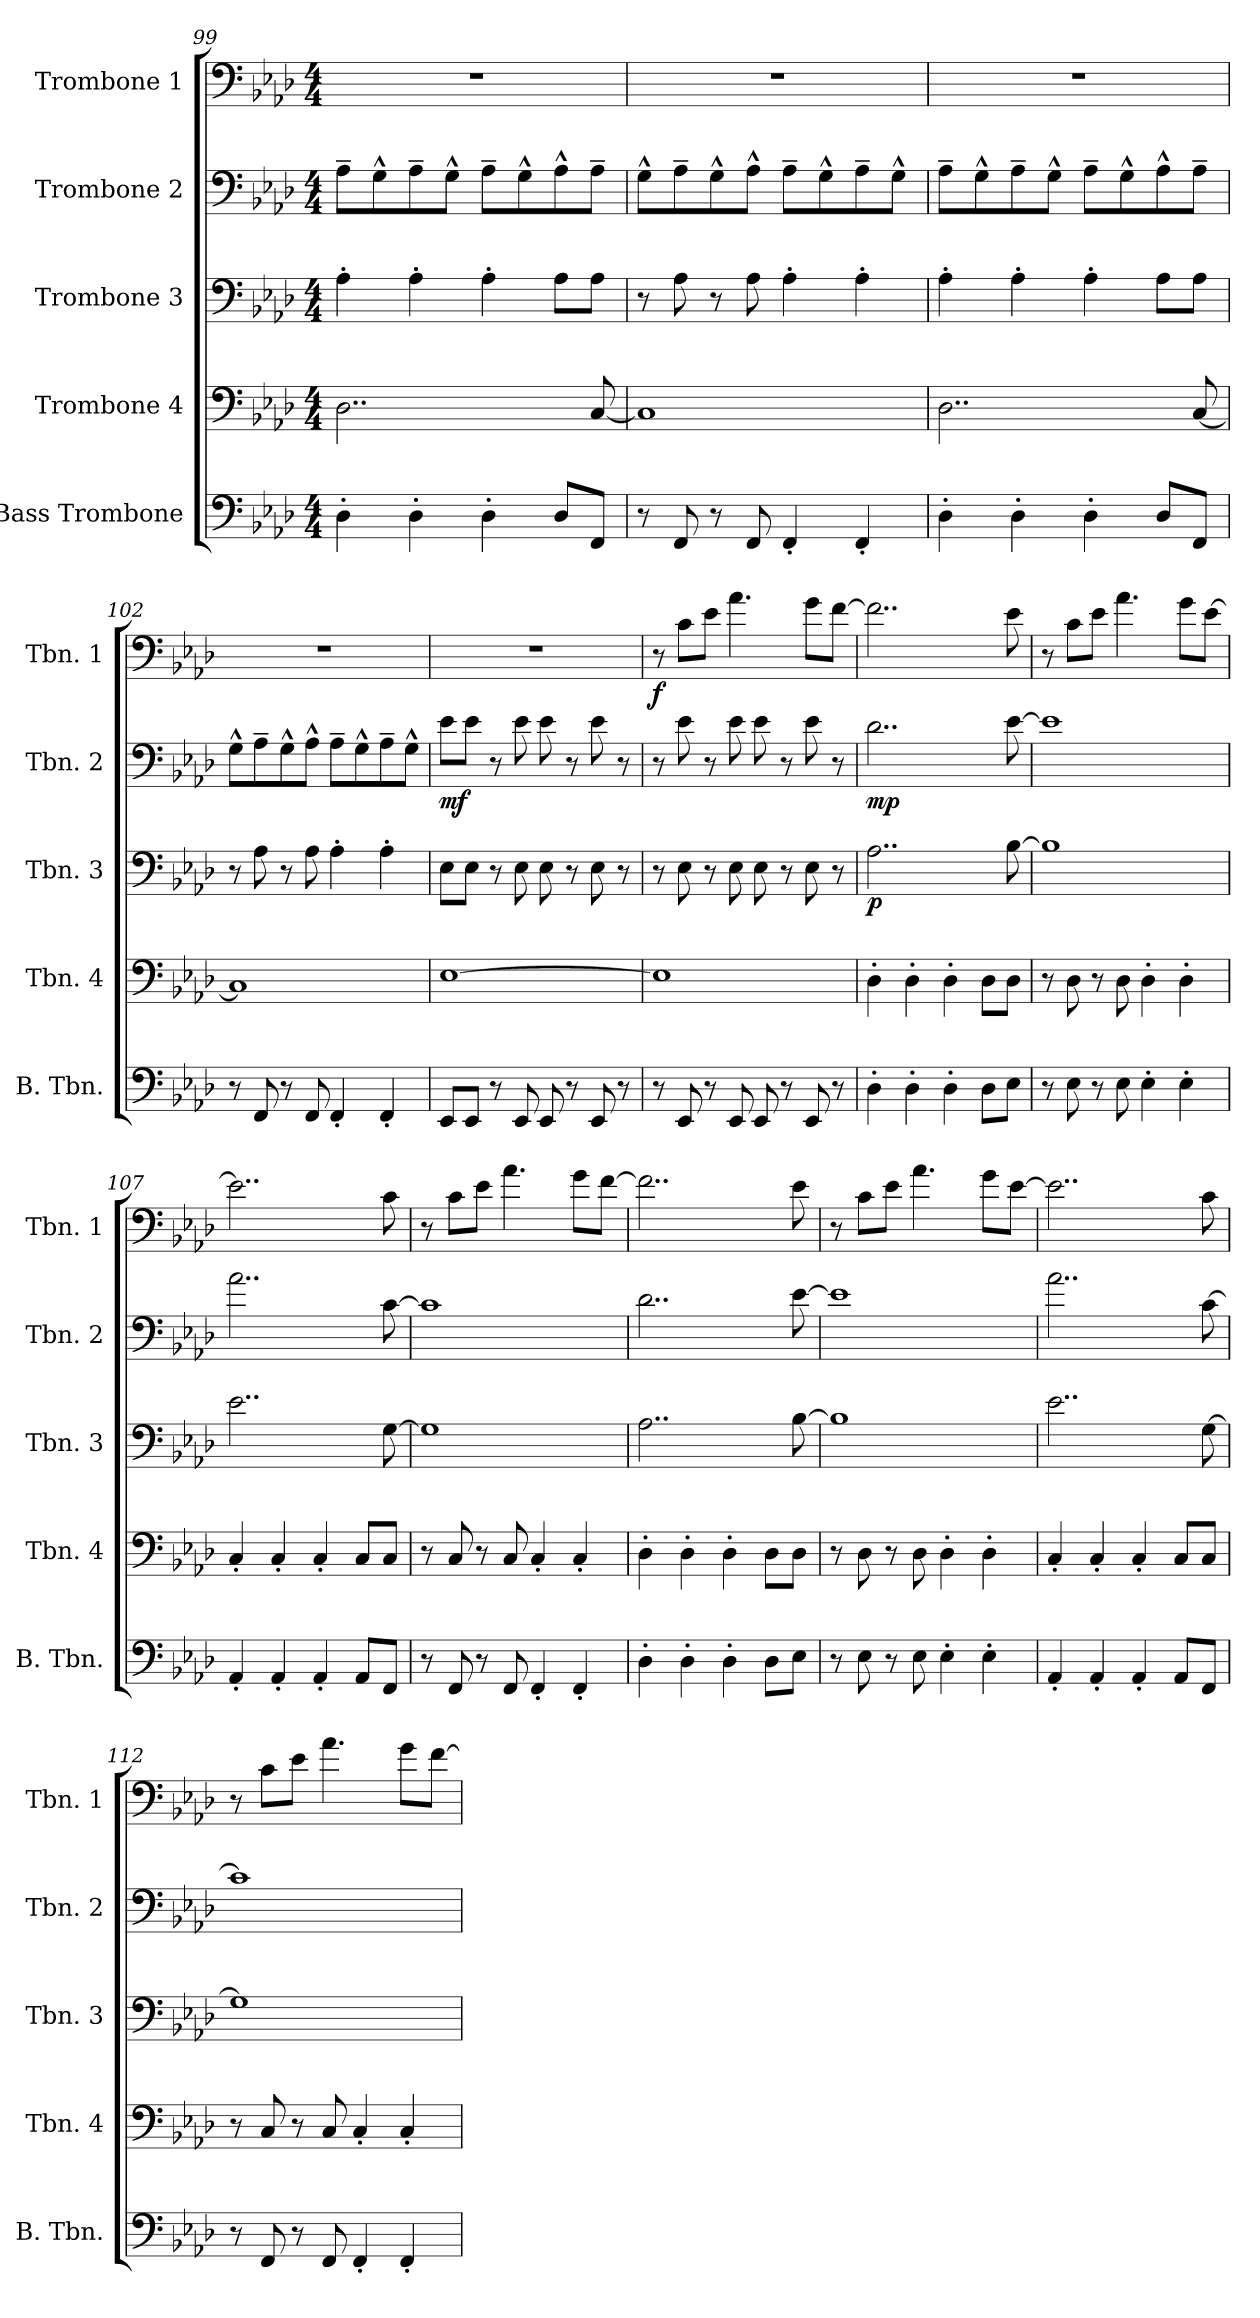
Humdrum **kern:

**kern	**dynam	**kern	**kern	**dynam	**kern	**dynam	**kern	**dynam
*part5	*part5	*part4	*part3	*part3	*part2	*part2	*part1	*part1
*staff5	*staff5	*staff4	*staff3	*staff3	*staff2	*staff2	*staff1	*staff1
*I"Bass Trombone	*	*I"Trombone 4	*I"Trombone 3	*	*I"Trombone 2	*	*I"Trombone 1	*
*I'B. Tbn.	*	*I'Tbn. 4	*I'Tbn. 3	*	*I'Tbn. 2	*	*I'Tbn. 1	*
*clefF4	*	*clefF4	*clefF4	*	*clefF4	*	*clefF4	*
*k[b-e-a-d-]	*	*k[b-e-a-d-]	*k[b-e-a-d-]	*	*k[b-e-a-d-]	*	*k[b-e-a-d-]	*
*M4/4	*	*M4/4	*M4/4	*	*M4/4	*	*M4/4	*
=99	=99	=99	=99	=99	=99	=99	=99	=99
4D-'\	.	2..D-\	4A-'\	.	8A-~\L	.	1r	.
.	.	.	.	.	8G^^\	.	.	.
4D-'\	.	.	4A-'\	.	8A-~\	.	.	.
.	.	.	.	.	8G^^\J	.	.	.
4D-'\	.	.	4A-'\	.	8A-~\L	.	.	.
.	.	.	.	.	8G^^\	.	.	.
8D-/L	.	.	8A-\L	.	8A-^^\	.	.	.
8FF/J	.	[8C/	8A-\J	.	8A-~\J	.	.	.
!!LO:PB:g=z
=100	=100	=100	=100	=100	=100	=100	=100	=100
8r	.	1C]	8r	.	8G^^\L	.	1r	.
8FF/	.	.	8A-\	.	8A-~\	.	.	.
8r	.	.	8r	.	8G^^\	.	.	.
8FF/	.	.	8A-\	.	8A-^^\J	.	.	.
4FF'/	.	.	4A-'\	.	8A-~\L	.	.	.
.	.	.	.	.	8G^^\	.	.	.
4FF'/	.	.	4A-'\	.	8A-~\	.	.	.
.	.	.	.	.	8G^^\J	.	.	.
=101	=101	=101	=101	=101	=101	=101	=101	=101
4D-'\	.	2..D-\	4A-'\	.	8A-~\L	.	1r	.
.	.	.	.	.	8G^^\	.	.	.
4D-'\	.	.	4A-'\	.	8A-~\	.	.	.
.	.	.	.	.	8G^^\J	.	.	.
4D-'\	.	.	4A-'\	.	8A-~\L	.	.	.
.	.	.	.	.	8G^^\	.	.	.
8D-/L	.	.	8A-\L	.	8A-^^\	.	.	.
8FF/J	.	[8C/	8A-\J	.	8A-~\J	.	.	.
=102	=102	=102	=102	=102	=102	=102	=102	=102
8r	.	1C]	8r	.	8G^^\L	.	1r	.
8FF/	.	.	8A-\	.	8A-~\	.	.	.
8r	.	.	8r	.	8G^^\	.	.	.
8FF/	.	.	8A-\	.	8A-^^\J	.	.	.
4FF'/	.	.	4A-'\	.	8A-~\L	.	.	.
.	.	.	.	.	8G^^\	.	.	.
4FF'/	.	.	4A-'\	.	8A-~\	.	.	.
.	.	.	.	.	8G^^\J	.	.	.
=103	=103	=103	=103	=103	=103	=103	=103	=103
!	!LO:DY:b	!	!	!	!	!	!	!
!	!LO:DY:n=1:b	!	!	!LO:DY:b	!	!	!	!
!	!	!	!	!LO:DY:n=1:b	!	!LO:DY:b	!	!
8EE-/L	mp mp	[1E-	8E-\L	mp mp	8e-\L	mf	1r	.
8EE-/J	.	.	8E-\J	.	8e-\J	.	.	.
8r	.	.	8r	.	8r	.	.	.
8EE-/	.	.	8E-\	.	8e-\	.	.	.
8EE-/	.	.	8E-\	.	8e-\	.	.	.
8r	.	.	8r	.	8r	.	.	.
8EE-/	.	.	8E-\	.	8e-\	.	.	.
8r	.	.	8r	.	8r	.	.	.
!!LO:LB:g=z
=104	=104	=104	=104	=104	=104	=104	=104	=104
!	!	!	!	!	!	!	!	!LO:DY:b
8r	.	1E-]	8r	.	8r	.	8r	f
8EE-/	.	.	8E-\	.	8e-\	.	8c\L	.
8r	.	.	8r	.	8r	.	8e-\J	.
8EE-/	.	.	8E-\	.	8e-\	.	4.a-\	.
8EE-/	.	.	8E-\	.	8e-\	.	.	.
8r	.	.	8r	.	8r	.	.	.
8EE-/	.	.	8E-\	.	8e-\	.	8g\L	.
8r	.	.	8r	.	8r	.	[8f\J	.
=105	=105	=105	=105	=105	=105	=105	=105	=105
!	!	!	!	!LO:DY:b	!	!LO:DY:b	!	!
4D-'\	.	4D-'\	2..A-\	p	2..d-\	mp	2..f\]	.
4D-'\	.	4D-'\	.	.	.	.	.	.
4D-'\	.	4D-'\	.	.	.	.	.	.
8D-\L	.	8D-\L	.	.	.	.	.	.
8E-\J	.	8D-\J	[8B-\	.	[8e-\	.	8e-\	.
=106	=106	=106	=106	=106	=106	=106	=106	=106
8r	.	8r	1B-]	.	1e-]	.	8r	.
8E-\	.	8D-\	.	.	.	.	8c\L	.
8r	.	8r	.	.	.	.	8e-\J	.
8E-\	.	8D-\	.	.	.	.	4.a-\	.
4E-'\	.	4D-'\	.	.	.	.	.	.
4E-'\	.	4D-'\	.	.	.	.	8g\L	.
.	.	.	.	.	.	.	[8e-\J	.
=107	=107	=107	=107	=107	=107	=107	=107	=107
4AA-'/	.	4C'/	2..e-\	.	2..a-\	.	2..e-\]	.
4AA-'/	.	4C'/	.	.	.	.	.	.
4AA-'/	.	4C'/	.	.	.	.	.	.
8AA-/L	.	8C/L	.	.	.	.	.	.
8FF/J	.	8C/J	[8G\	.	[8c\	.	8c\	.
=108	=108	=108	=108	=108	=108	=108	=108	=108
8r	.	8r	1G]	.	1c]	.	8r	.
8FF/	.	8C/	.	.	.	.	8c\L	.
8r	.	8r	.	.	.	.	8e-\J	.
8FF/	.	8C/	.	.	.	.	4.a-\	.
4FF'/	.	4C'/	.	.	.	.	.	.
4FF'/	.	4C'/	.	.	.	.	8g\L	.
.	.	.	.	.	.	.	[8f\J	.
!!LO:PB:g=z
=109	=109	=109	=109	=109	=109	=109	=109	=109
4D-'\	.	4D-'\	2..A-\	.	2..d-\	.	2..f\]	.
4D-'\	.	4D-'\	.	.	.	.	.	.
4D-'\	.	4D-'\	.	.	.	.	.	.
8D-\L	.	8D-\L	.	.	.	.	.	.
8E-\J	.	8D-\J	[8B-\	.	[8e-\	.	8e-\	.
=110	=110	=110	=110	=110	=110	=110	=110	=110
8r	.	8r	1B-]	.	1e-]	.	8r	.
8E-\	.	8D-\	.	.	.	.	8c\L	.
8r	.	8r	.	.	.	.	8e-\J	.
8E-\	.	8D-\	.	.	.	.	4.a-\	.
4E-'\	.	4D-'\	.	.	.	.	.	.
4E-'\	.	4D-'\	.	.	.	.	8g\L	.
.	.	.	.	.	.	.	[8e-\J	.
=111	=111	=111	=111	=111	=111	=111	=111	=111
4AA-'/	.	4C'/	2..e-\	.	2..a-\	.	2..e-\]	.
4AA-'/	.	4C'/	.	.	.	.	.	.
4AA-'/	.	4C'/	.	.	.	.	.	.
8AA-/L	.	8C/L	.	.	.	.	.	.
8FF/J	.	8C/J	[8G\	.	[8c\	.	8c\	.
=112	=112	=112	=112	=112	=112	=112	=112	=112
8r	.	8r	1G]	.	1c]	.	8r	.
8FF/	.	8C/	.	.	.	.	8c\L	.
8r	.	8r	.	.	.	.	8e-\J	.
8FF/	.	8C/	.	.	.	.	4.a-\	.
4FF'/	.	4C'/	.	.	.	.	.	.
4FF'/	.	4C'/	.	.	.	.	8g\L	.
.	.	.	.	.	.	.	[8f\J	.
=	=	=	=	=	=	=	=	=
*-	*-	*-	*-	*-	*-	*-	*-	*-
